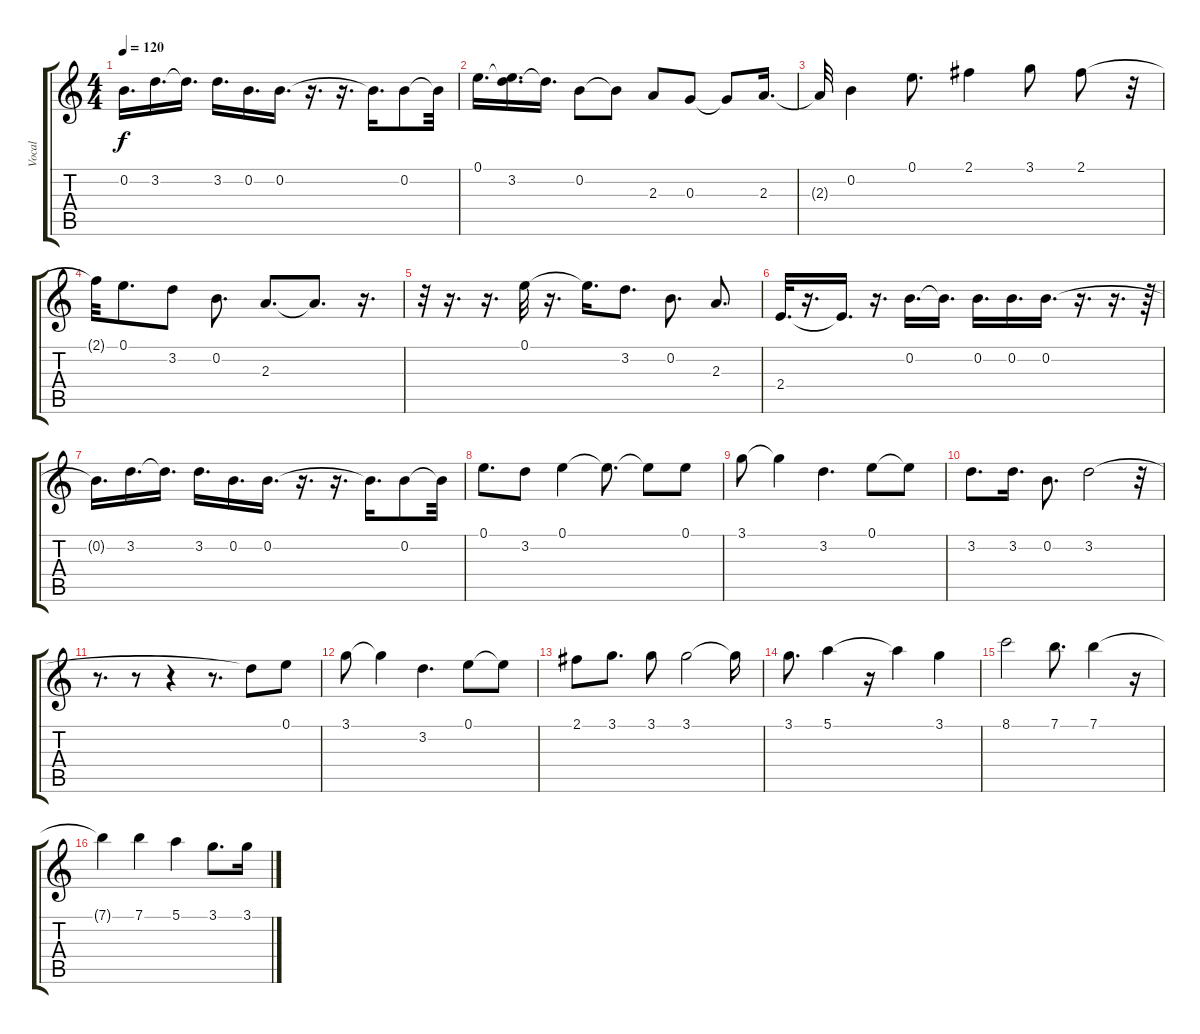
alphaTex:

\track ("Vocal" "Vocal") {instrument overdrivenguitar}
\staff {score tabs}
\tuning (E4 B3 G3 D3 A2 E2) {hide}
\ts (4 4)
\tempo 120
\clef g2
\ks c
0.2{t}.16{d dy f} 3.2.16{d} 3.2{t}.16{d} 3.2.16{d} 0.2.16{d} 0.2.16{d} r.16{d} r.16{d} 0.2{t}.16{d} 0.2.8 0.2{t}.32 |
0.1.16{d} (0.1{t} 3.2).16{d} 3.2{t}.16{d} 0.2.8 0.2{t}.8 2.3.8 0.3.8 0.3{t}.8 2.3.16{d} |
2.3{t}.32 0.2.4 0.1.8{d} 2.1.4 3.1.8 2.1.8 r.32 |
2.1{t}.32 0.1.8{d} 3.2.8 0.2.8{d} 2.3.8{d} 2.3{t}.8{d} r.16{d} |
r.32 r.16{d} r.16{d} 0.1.32 r.16{d} 0.1{t}.16{d} 3.2.8{d} 0.2.8{d} 2.3.8{d} |
2.4.32{d} r.16{d} 2.4{t}.16{d} r.16{d} 0.2.16{d} 0.2{t}.16{d} 0.2.16{d} 0.2.16{d} 0.2.16{d} r.16{d} r.16{d} r.64 |
0.2{t}.16{d} 3.2.16{d} 3.2{t}.16{d} 3.2.16{d} 0.2.16{d} 0.2.16{d} r.16{d} r.16{d} 0.2{t}.16{d} 0.2.8 0.2{t}.32 |
0.1.8{d} 3.2.8 0.1.4 0.1{t}.8{d} 0.1{t}.8 0.1.8 |
3.1.8 3.1{t}.4 3.2.4{d} 0.1.8 0.1{t}.8 |
3.2.8{d} 3.2.16{d} 0.2.8{d} 3.2.2 r.32 |
r.8{d} r.8 r.4 r.8{d} 3.2{t}.8 0.1.8 |
3.1.8 3.1{t}.4 3.2.4{d} 0.1.8 0.1{t}.8 |
2.1.8 3.1.8{d} 3.1.8 3.1.2 3.1{t}.16 |
3.1.8{d} 5.1.4 r.16 5.1{t}.4 3.1.4 |
8.1.2 7.1.8{d} 7.1.4 r.16 |
7.1{t}.4 7.1.4 5.1.4 3.1.8{d} 3.1.16
